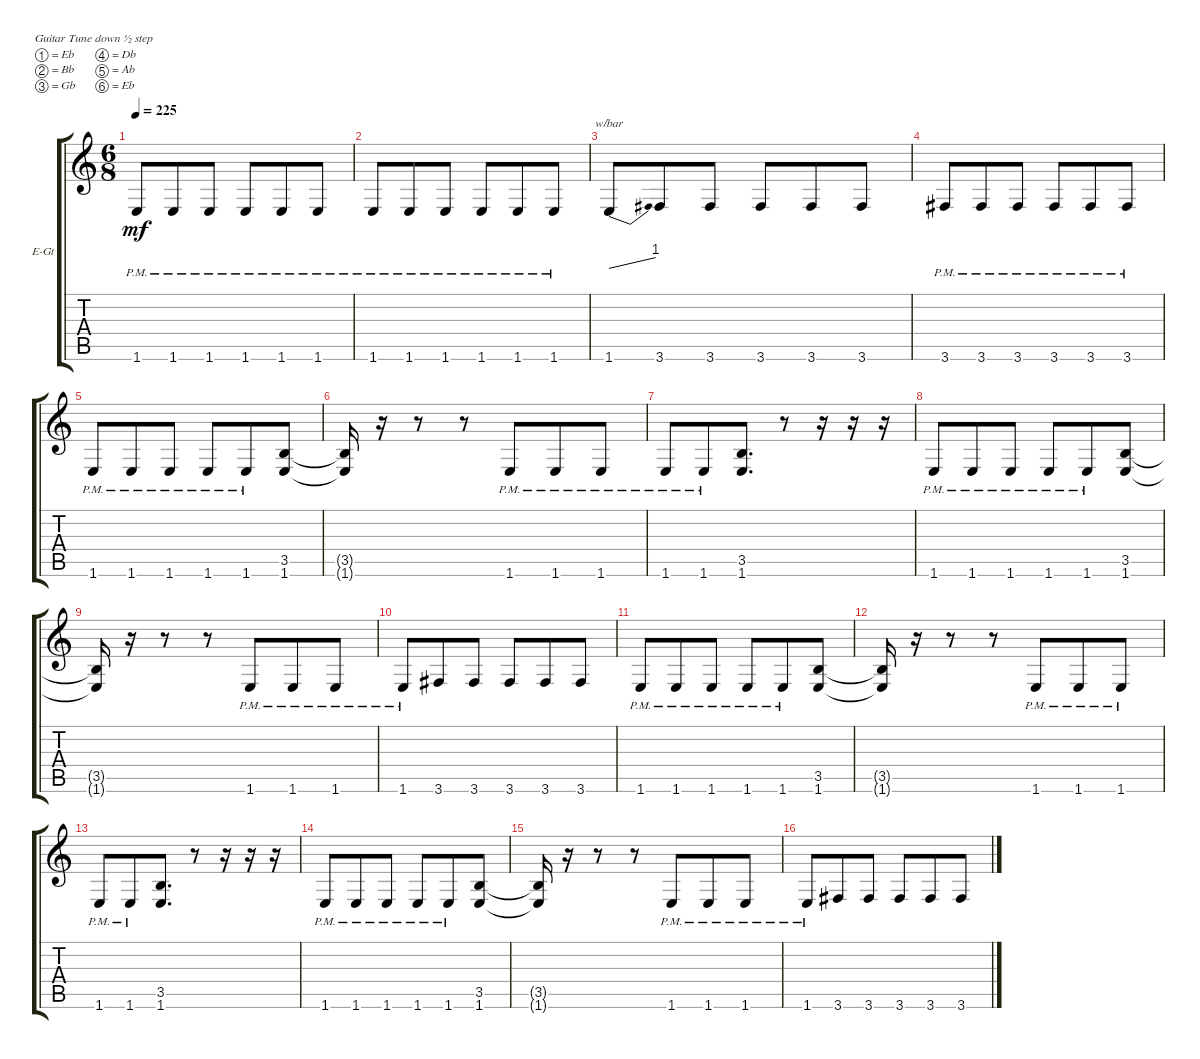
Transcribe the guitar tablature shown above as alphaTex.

\bracketExtendMode groupsimilarinstruments
\firstSystemTrackNameOrientation horizontal
\otherSystemsTrackNameOrientation horizontal
\track ("right" "E-Gt") {instrument distortionguitar}
\staff {score tabs}
\tuning (Eb4 Bb3 Gb3 Db3 Ab2 Eb2)
\ts (6 8)
\tempo 225
\clef g2
\ks c
1.6{pm}.8{dy mf} 1.6{pm}.8 1.6{pm}.8 1.6{pm}.8 1.6{pm}.8 1.6{pm}.8 |
1.6{pm}.8 1.6{pm}.8 1.6{pm}.8 1.6{pm}.8 1.6{pm}.8 1.6{pm}.8 |
1.6.8{tbe (dive default 12 0 39 4)} 3.6.8 3.6.8 3.6.8 3.6.8 3.6.8 |
3.6{pm}.8 3.6{pm}.8 3.6{pm}.8 3.6{pm}.8 3.6{pm}.8 3.6{pm}.8 |
1.6{pm}.8 1.6{pm}.8 1.6{pm}.8 1.6{pm}.8 1.6{pm}.8 (1.6 3.5).8 |
(3.5{t} 1.6{t}).16 r.16 r.8 r.8 1.6{pm}.8 1.6{pm}.8 1.6{pm}.8 |
1.6{pm}.8 1.6{pm}.8 (1.6 3.5).8{d} r.8 r.16 r.16 r.16 |
1.6{pm}.8 1.6{pm}.8 1.6{pm}.8 1.6{pm}.8 1.6{pm}.8 (1.6 3.5).8 |
(3.5{t} 1.6{t}).16 r.16 r.8 r.8 1.6{pm}.8 1.6{pm}.8 1.6{pm}.8 |
1.6{pm}.8 3.6.8 3.6.8 3.6.8 3.6.8 3.6.8 |
1.6{pm}.8 1.6{pm}.8 1.6{pm}.8 1.6{pm}.8 1.6{pm}.8 (1.6 3.5).8 |
(3.5{t} 1.6{t}).16 r.16 r.8 r.8 1.6{pm}.8 1.6{pm}.8 1.6{pm}.8 |
1.6{pm}.8 1.6{pm}.8 (1.6 3.5).8{d} r.8 r.16 r.16 r.16 |
1.6{pm}.8 1.6{pm}.8 1.6{pm}.8 1.6{pm}.8 1.6{pm}.8 (1.6 3.5).8 |
(3.5{t} 1.6{t}).16 r.16 r.8 r.8 1.6{pm}.8 1.6{pm}.8 1.6{pm}.8 |
1.6{pm}.8 3.6.8 3.6.8 3.6.8 3.6.8 3.6.8
